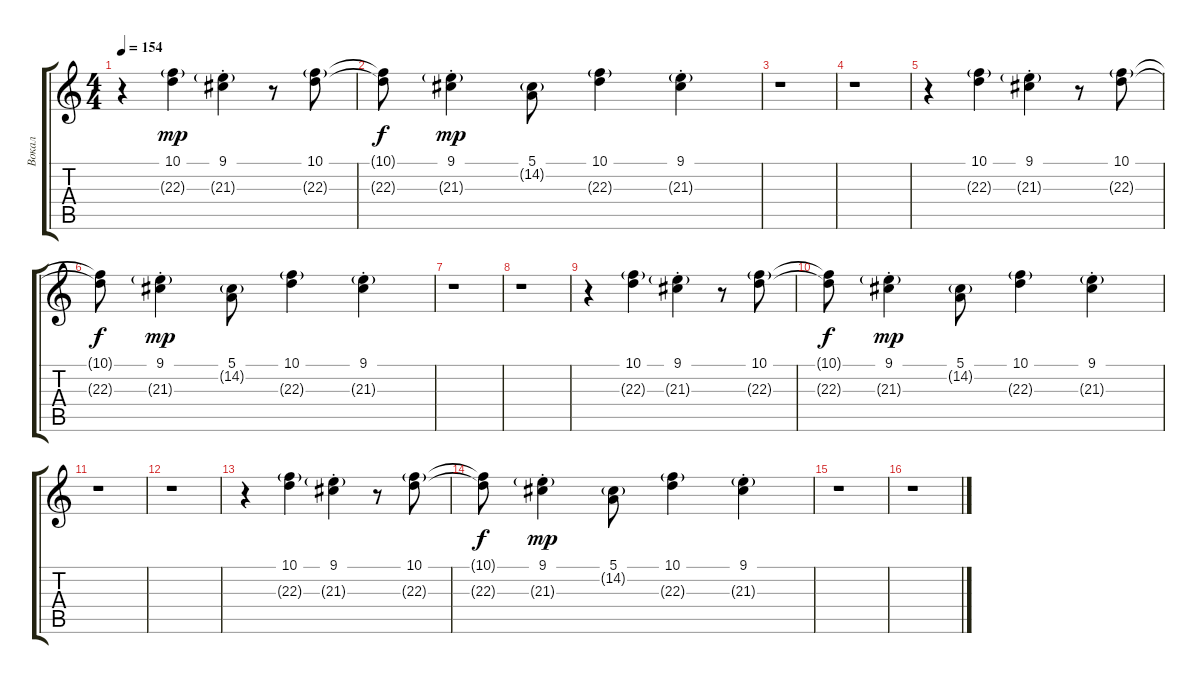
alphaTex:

\track ("Вокал" "Вокал") {instrument sopranosax}
\staff {score tabs}
\tuning (E4 B3 G3 D3 A2 E2) {hide}
\ts (4 4)
\tempo 154
\clef g2
\ks c
r.4{dy mp} (10.1 22.3{g}).4 (9.1{st} 21.3{g st}).4 r.8 (10.1 22.3{g}).8 |
(10.1{t} 22.3{t}).8{dy f} (9.1{st} 21.3{g st}).4{dy mp} (5.1 14.2{g}).8 (10.1 22.3{g}).4 (9.1{st} 21.3{g st}).4 |
r.1 |
r.1 |
r.4 (10.1 22.3{g}).4 (9.1{st} 21.3{g st}).4 r.8 (10.1 22.3{g}).8 |
(10.1{t} 22.3{t}).8{dy f} (9.1{st} 21.3{g st}).4{dy mp} (5.1 14.2{g}).8 (10.1 22.3{g}).4 (9.1{st} 21.3{g st}).4 |
r.1 |
r.1 |
r.4 (10.1 22.3{g}).4 (9.1{st} 21.3{g st}).4 r.8 (10.1 22.3{g}).8 |
(10.1{t} 22.3{t}).8{dy f} (9.1{st} 21.3{g st}).4{dy mp} (5.1 14.2{g}).8 (10.1 22.3{g}).4 (9.1{st} 21.3{g st}).4 |
r.1 |
r.1 |
r.4 (10.1 22.3{g}).4 (9.1{st} 21.3{g st}).4 r.8 (10.1 22.3{g}).8 |
(10.1{t} 22.3{t}).8{dy f} (9.1{st} 21.3{g st}).4{dy mp} (5.1 14.2{g}).8 (10.1 22.3{g}).4 (9.1{st} 21.3{g st}).4 |
r.1 |
r.1
